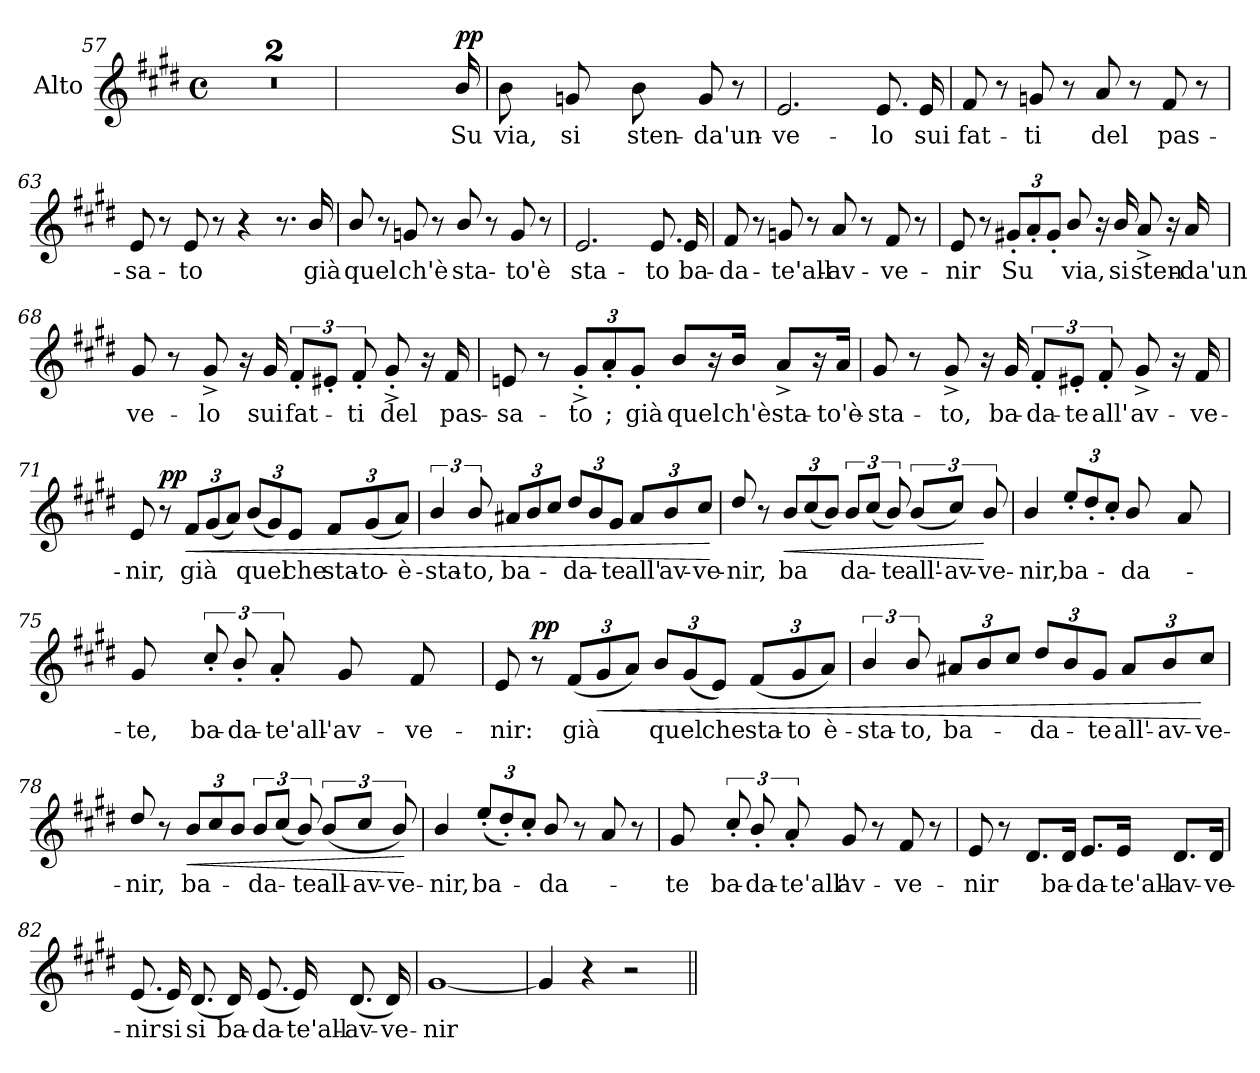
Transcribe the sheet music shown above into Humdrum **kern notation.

**kern	**text	**dynam
*part1	*part1	*part1
*staff1	*staff1	*staff1
*I"Alto	*	*
*I'A	*	*
*clefG2	*	*
*k[f#c#g#d#]	*	*
*E:	*	*
*M4/4	*	*
*met(c)	*	*
=57	=57	=57
1r	.	.
!!LO:PB:g=z
=58	=58	=58
1r	.	.
=59	=59	=59
!LO:N:vis=1	!	!
2...ryy	.	.
!	!	!LO:DY:a
!	!	!LO:DY:n=1:a
16b/	Su	p p
=60	=60	=60
8b\	via,	.
8ryy	.	.
8gn/	si	.
8ryy	.	.
8b\	sten-	.
8ryy	.	.
8g/	-da'un-	.
8r	.	.
=61	=61	=61
2.e/	-ve-	.
8.e/	-lo	.
16e/	sui	.
!!LO:LB:g=z
=62	=62	=62
8f#/	fat-	.
8r	.	.
8gn/	-ti	.
8r	.	.
8a/	del	.
8r	.	.
8f#/	pas-	.
8r	.	.
=63	=63	=63
8e/	-sa-	.
8r	.	.
8e/	-to	.
8r	.	.
4r	.	.
8.r	.	.
16b/	già	.
=64	=64	=64
8b/	quel	.
8r	.	.
8gn/	ch'è	.
8r	.	.
8b/	sta-	.
8r	.	.
8g/	-to'è	.
8r	.	.
!!LO:PB:g=z
=65	=65	=65
2.e/	sta-	.
8.e/	-to	.
16e/	ba-	.
=66	=66	=66
8f#/	-da-	.
8r	.	.
8gn/	-te'all-	.
8r	.	.
8a/	-av-	.
8r	.	.
8f#/	-ve-	.
8r	.	.
=67	=67	=67
8e/	-nir	.
8r	.	.
*Xbrackettup	*	*
12g#X'/L	Su	.
12a'/	.	.
12g#'/J	.	.
8b/	via,	.
16r	.	.
16b/	si	.
8a^/	sten-	.
16r	.	.
16a/	-da'un	.
!!LO:LB:g=z
=68	=68	=68
8g#/	ve-	.
8r	.	.
8g#^/	-lo	.
16r	.	.
16g#/	sui	.
*brackettup	*	*
12f#'/L	fat-	.
12e#X'/J	.	.
12f#'/	-ti	.
8g#^'/	del	.
16r	.	.
16f#/	pas-	.
=69	=69	=69
8en/	-sa-	.
8r	.	.
*Xbrackettup	*	*
12g#^'/L	-to	.
12a'/	;	.
12g#'/J	già	.
8b/L	quel	.
16r	.	.
16b/Jk	ch'è	.
8a^/L	sta-	.
16r	.	.
16a/Jk	-to'è-	.
!!LO:PB:g=z
=70	=70	=70
8g#/	-sta-	.
8r	.	.
8g#^/	-to,	.
16r	.	.
16g#/	ba-	.
*brackettup	*	*
12f#'/L	-da-	.
12e#X'/J	-te	.
12f#'/	all'	.
8g#^/	av-	.
16r	.	.
16f#/	-ve-	.
=71	=71	=71
8e/	-nir,	.
!	!	!LO:DY:a
8r	.	pp
*Xbrackettup	*	*
!	!	!LO:HP:b
12f#/L	già	<
(>12g#/	.	.
12a/J)	.	.
(>12b/L	quel	.
12g#/)	.	.
12e/J	che	.
12f#/L	sta-	.
(>12g#/	-to-	.
12a/J)	-è-	.
!!LO:LB:g=z
=72	=72	=72
*brackettup	*	*
6b/	-sta-	.
12b/	-to,	.
*Xbrackettup	*	*
12a#X/L	ba-	.
12b/	.	.
12cc#/J	.	.
12dd#/L	-da-	.
12b/	.	.
12g#/J	-te	.
12a#/L	all'	.
12b/	av-	.
12cc#/J	-ve-	.
.	.	[
=73	=73	=73
8dd#/	-nir,	.
8r	.	.
!	!	!LO:HP:b
12b/L	ba	<
(>12cc#/	.	.
12b/J)	.	.
*brackettup	*	*
12b/L	da-	.
(>12cc#/J	.	.
12b/)	-te	.
(>12b/L	all'-	.
12cc#/J)	-av-	.
12b/	-ve-	[
=74	=74	=74
4b/	-nir,	.
*Xbrackettup	*	*
12ee'/L	ba-	.
12dd#'/	.	.
12cc#'/J	.	.
8b/	-da-	.
8ryy	.	.
8a/	.	.
8ryy	.	.
!!LO:PB:g=z
=75	=75	=75
8g#/	-te,	.
8ryy	.	.
*brackettup	*	*
12cc#'/	ba-	.
12b'/	-da-	.
12a'/	-te'all'-	.
8g#/	-av-	.
8ryy	.	.
8f#/	-ve-	.
8ryy	.	.
=76	=76	=76
8e/	-nir:	.
!	!	!LO:DY:a
8r	.	pp
*Xbrackettup	*	*
(>12f#/L	già	.
!	!	!LO:HP:b
12g#/	.	<
12a/J)	.	.
12b/L	quel	.
(>12g#/	.	.
12e/J)	che	.
(>12f#/L	sta-	.
12g#/	-to	.
12a/J)	è-	.
!!LO:LB:g=z
=77	=77	=77
*brackettup	*	*
6b/	-sta-	.
12b/	-to,	.
*Xbrackettup	*	*
12a#X/L	ba-	.
12b/	.	.
12cc#/J	.	.
12dd#/L	-da-	.
12b/	.	.
12g#/J	-te	.
12a#/L	all'-	.
12b/	-av-	.
12cc#/J	-ve-	[
=78	=78	=78
8dd#/	-nir,	.
8r	.	.
!	!	!LO:HP:b
12b/L	ba-	<
12cc#/	.	.
12b/J	.	.
*brackettup	*	*
12b/L	-da-	.
(>12cc#/J	.	.
12b/)	-te	.
(>12b/L	all-	.
12cc#/J	-av-	.
12b/)	-ve-	.
.	.	[
=79	=79	=79
4b/	-nir,	.
*Xbrackettup	*	*
(>12ee'/L	ba-	.
12dd#'/)	.	.
12cc#'/J	.	.
8b/	-da-	.
8r	.	.
8a/	.	.
8r	.	.
!!LO:PB:g=z
=80	=80	=80
8g#/	-te	.
8ryy	.	.
*brackettup	*	*
12cc#'/	ba-	.
12b'/	-da-	.
12a'/	-te'all'	.
8g#/	av-	.
8r	.	.
8f#/	-ve-	.
8r	.	.
=81	=81	=81
8e/	-nir	.
8r	.	.
8.d#/L	.	.
16d#/Jk	ba-	.
8.e/L	-da-	.
16e/Jk	-te'all-	.
8.d#/L	-av-	.
16d#/Jk	-ve-	.
!!LO:LB:g=z
=82	=82	=82
(>8.e/	-nir	.
16e/)	si	.
(>8.d#/	si	.
16d#/)	ba-	.
(>8.e/	-da-	.
16e/)	-te'all-	.
(>8.d#/	-av-	.
16d#/)	-ve-	.
=83	=83	=83
[1g#	-nir	.
=84	=84	=84
4g#/]	.	.
4r	.	.
2r	.	.
=||	=||	=||
*-	*-	*-
